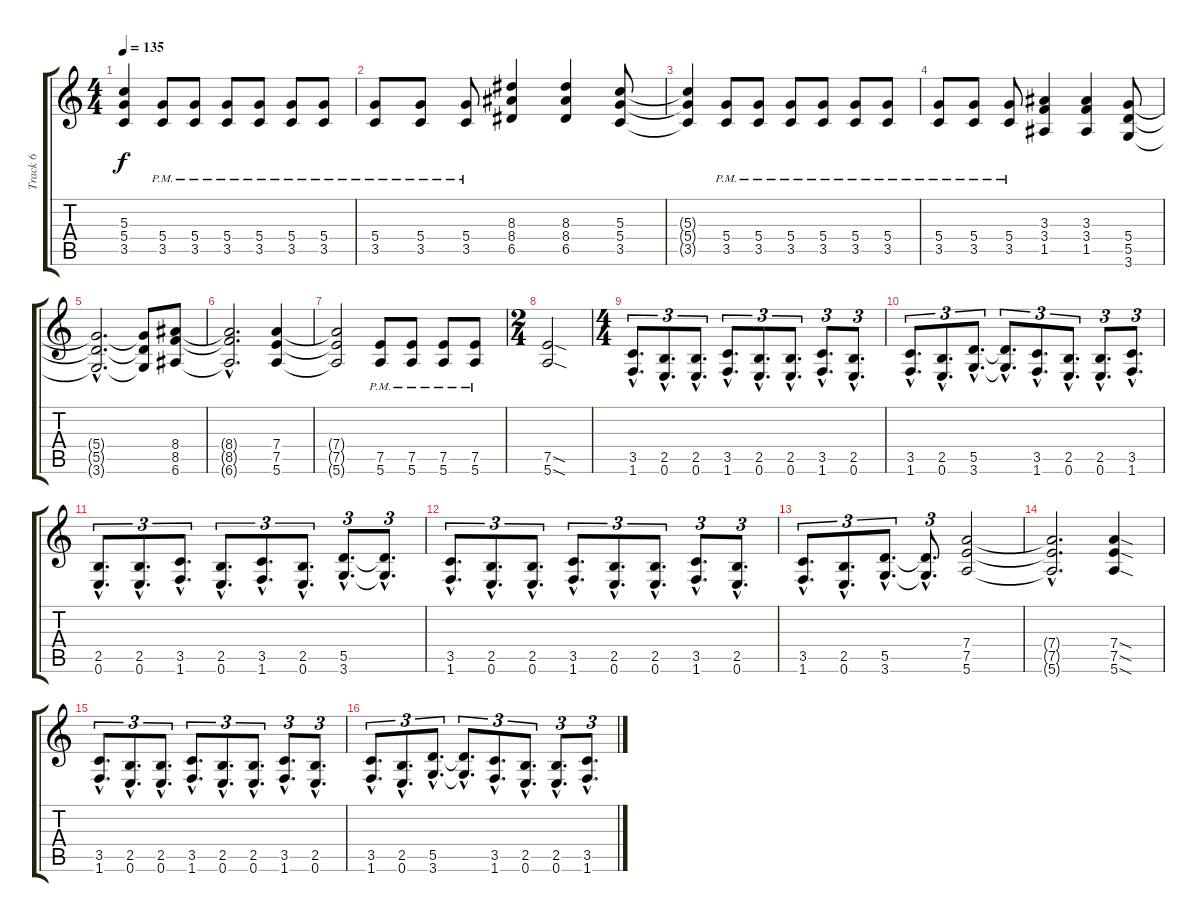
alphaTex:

\track ("Track 6" "Track 6") {instrument distortionguitar}
\staff {score tabs}
\tuning (E4 B3 G3 D3 A2 E2) {hide}
\ts (4 4)
\tempo 135
\clef g2
\ks c
(5.3{t} 5.4{t} 3.5{t}).4{dy f} (5.4{pm} 3.5{pm}).8 (5.4{pm} 3.5{pm}).8 (5.4{pm} 3.5{pm}).8 (5.4{pm} 3.5{pm}).8 (5.4{pm} 3.5{pm}).8 (5.4{pm} 3.5{pm}).8 |
(5.4{pm} 3.5{pm}).8 (5.4{pm} 3.5{pm}).8 (5.4{pm} 3.5{pm}).8 (8.3 8.4 6.5).4 (8.3 8.4 6.5).4 (5.3 5.4 3.5).8 |
(5.3{t} 5.4{t} 3.5{t}).4 (5.4{pm} 3.5{pm}).8 (5.4{pm} 3.5{pm}).8 (5.4{pm} 3.5{pm}).8 (5.4{pm} 3.5{pm}).8 (5.4{pm} 3.5{pm}).8 (5.4{pm} 3.5{pm}).8 |
(5.4{pm} 3.5{pm}).8 (5.4{pm} 3.5{pm}).8 (5.4{pm} 3.5{pm}).8 (3.3 3.4 1.5).4 (3.3 3.4 1.5).4 (5.4 5.5 3.6).8 |
(5.4{hac t} 5.5{hac t} 3.6{hac t}).2{d} (5.4{t} 5.5{t} 3.6{t}).8 (8.4 8.5 6.6).8 |
(8.4{hac t} 8.5{hac t} 6.6{hac t}).2{d} (7.4 7.5 5.6).4 |
(7.4{t} 7.5{t} 5.6{t}).2 (7.5{pm} 5.6{pm}).8 (7.5{pm} 5.6{pm}).8 (7.5{pm} 5.6{pm}).8 (7.5{pm} 5.6{pm}).8 |
\ts (2 4)
(7.5{sod} 5.6{sod}).2 |
\ts (4 4)
(3.5{hac} 1.6{hac}).8{d tu (3 2)} (2.5{hac} 0.6{hac}).8{d tu (3 2)} (2.5{hac} 0.6{hac}).8{d tu (3 2)} (3.5{hac} 1.6{hac}).8{d tu (3 2)} (2.5{hac} 0.6{hac}).8{d tu (3 2)} (2.5{hac} 0.6{hac}).8{d tu (3 2)} (3.5{hac} 1.6{hac}).8{d tu (3 2)} (2.5{hac} 0.6{hac}).8{d tu (3 2)} |
(3.5{hac} 1.6{hac}).8{d tu (3 2)} (2.5{hac} 0.6{hac}).8{d tu (3 2)} (5.5{hac} 3.6{hac}).8{d tu (3 2)} (5.5{hac t} 3.6{hac t}).8{d tu (3 2)} (3.5{hac} 1.6{hac}).8{d tu (3 2)} (2.5{hac} 0.6{hac}).8{d tu (3 2)} (2.5{hac} 0.6{hac}).8{d tu (3 2)} (3.5{hac} 1.6{hac}).8{d tu (3 2)} |
(2.5{hac} 0.6{hac}).8{d tu (3 2)} (2.5{hac} 0.6{hac}).8{d tu (3 2)} (3.5{hac} 1.6{hac}).8{d tu (3 2)} (2.5{hac} 0.6{hac}).8{d tu (3 2)} (3.5{hac} 1.6{hac}).8{d tu (3 2)} (2.5{hac} 0.6{hac}).8{d tu (3 2)} (5.5{hac} 3.6{hac}).8{d tu (3 2)} (5.5{hac t} 3.6{hac t}).8{d tu (3 2)} |
(3.5{hac} 1.6{hac}).8{d tu (3 2)} (2.5{hac} 0.6{hac}).8{d tu (3 2)} (2.5{hac} 0.6{hac}).8{d tu (3 2)} (3.5{hac} 1.6{hac}).8{d tu (3 2)} (2.5{hac} 0.6{hac}).8{d tu (3 2)} (2.5{hac} 0.6{hac}).8{d tu (3 2)} (3.5{hac} 1.6{hac}).8{d tu (3 2)} (2.5{hac} 0.6{hac}).8{d tu (3 2)} |
(3.5{hac} 1.6{hac}).8{d tu (3 2)} (2.5{hac} 0.6{hac}).8{d tu (3 2)} (5.5{hac} 3.6{hac}).8{d tu (3 2)} (5.5{hac t} 3.6{hac t}).8{d tu (3 2)} (7.4 7.5 5.6).2 |
(7.4{hac t} 7.5{hac t} 5.6{hac t}).2{d} (7.4{sod} 7.5{sod} 5.6{sod}).4 |
(3.5{hac} 1.6{hac}).8{d tu (3 2)} (2.5{hac} 0.6{hac}).8{d tu (3 2)} (2.5{hac} 0.6{hac}).8{d tu (3 2)} (3.5{hac} 1.6{hac}).8{d tu (3 2)} (2.5{hac} 0.6{hac}).8{d tu (3 2)} (2.5{hac} 0.6{hac}).8{d tu (3 2)} (3.5{hac} 1.6{hac}).8{d tu (3 2)} (2.5{hac} 0.6{hac}).8{d tu (3 2)} |
(3.5{hac} 1.6{hac}).8{d tu (3 2)} (2.5{hac} 0.6{hac}).8{d tu (3 2)} (5.5{hac} 3.6{hac}).8{d tu (3 2)} (5.5{hac t} 3.6{hac t}).8{d tu (3 2)} (3.5{hac} 1.6{hac}).8{d tu (3 2)} (2.5{hac} 0.6{hac}).8{d tu (3 2)} (2.5{hac} 0.6{hac}).8{d tu (3 2)} (3.5{hac} 1.6{hac}).8{d tu (3 2)}
